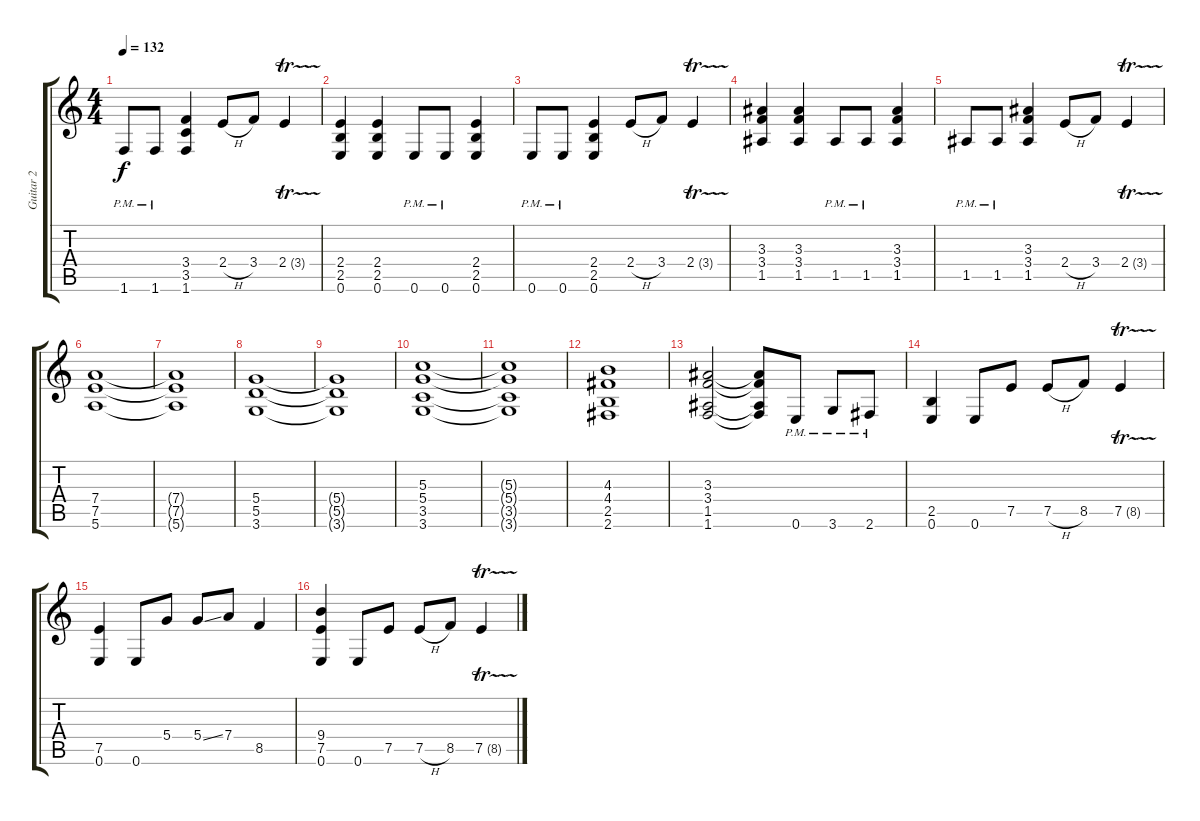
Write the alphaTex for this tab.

\track ("Guitar 2" "Guitar 2") {instrument overdrivenguitar}
\staff {score tabs}
\tuning (E4 B3 G3 D3 A2 E2) {hide}
\ts (4 4)
\tempo 132
\clef g2
\ks c
1.6{pm}.8{dy f} 1.6{pm}.8 (3.4 3.5 1.6).4 2.4{h}.8 3.4.8 2.4{tr (3 32)}.4 |
(2.4 2.5 0.6).4 (2.4 2.5 0.6).4 0.6{pm}.8 0.6{pm}.8 (2.4 2.5 0.6).4 |
0.6{pm}.8 0.6{pm}.8 (2.4 2.5 0.6).4 2.4{h}.8 3.4.8 2.4{tr (3 32)}.4 |
(3.3 3.4 1.5).4 (3.3 3.4 1.5).4 1.5{pm}.8 1.5{pm}.8 (3.3 3.4 1.5).4 |
1.5{pm}.8 1.5{pm}.8 (3.3 3.4 1.5).4 2.4{h}.8 3.4.8 2.4{tr (3 32)}.4 |
(7.4 7.5 5.6).1 |
(7.4{t} 7.5{t} 5.6{t}).1 |
(5.4 5.5 3.6).1 |
(5.4{t} 5.5{t} 3.6{t}).1 |
(5.3 5.4 3.5 3.6).1 |
(5.3{t} 5.4{t} 3.5{t} 3.6{t}).1 |
(4.3 4.4 2.5 2.6).1 |
(3.3 3.4 1.5 1.6).2 (3.3{t} 3.4{t} 1.5{t} 1.6{t}).8 0.6{pm}.8 3.6{pm}.8 2.6{pm}.8 |
(2.5 0.6).4 0.6.8 7.5.8 7.5{h}.8 8.5.8 7.5{tr (8 32)}.4 |
(7.5 0.6).4 0.6.8 5.4.8 5.4{ss}.8 7.4.8 8.5.4 |
(9.4 7.5 0.6).4 0.6.8 7.5.8 7.5{h}.8 8.5.8 7.5{tr (8 32)}.4
